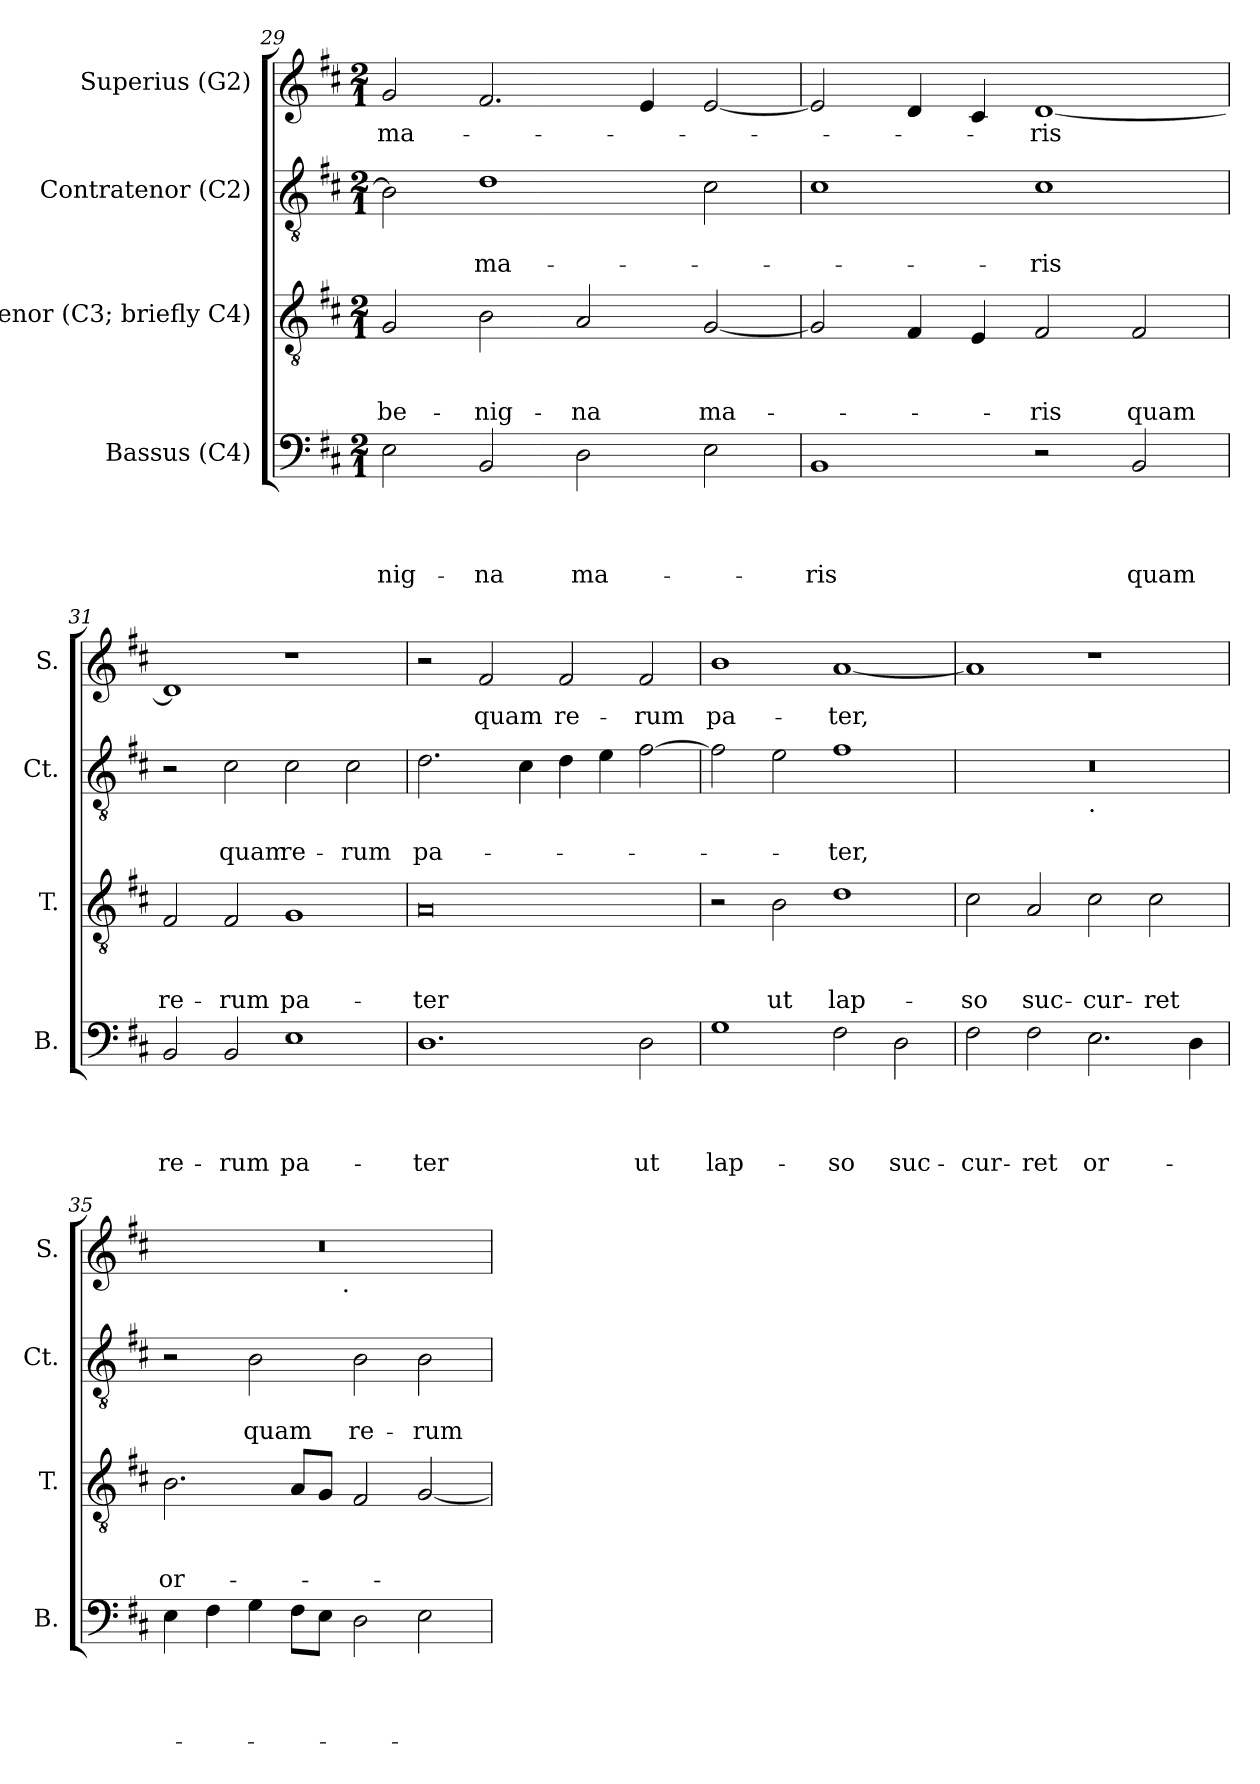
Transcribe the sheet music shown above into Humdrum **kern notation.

**kern	**text	**text	**text	**text	**kern	**text	**text	**text	**kern	**text	**text	**kern	**text
*part4	*part4	*part4	*part4	*part4	*part3	*part3	*part3	*part3	*part2	*part2	*part2	*part1	*part1
*staff4	*staff4	*staff4	*staff4	*staff4	*staff3	*staff3	*staff3	*staff3	*staff2	*staff2	*staff2	*staff1	*staff1
*I"Bassus (C4)	*	*	*	*	*I"Tenor (C3; briefly C4)	*	*	*	*I"Contratenor (C2)	*	*	*I"Superius (G2)	*
*I'B.	*	*	*	*	*I'T.	*	*	*	*I'Ct.	*	*	*I'S.	*
*clefF4	*	*	*	*	*clefGv2	*	*	*	*clefGv2	*	*	*clefG2	*
*k[f#c#]	*	*	*	*	*k[f#c#]	*	*	*	*k[f#c#]	*	*	*k[f#c#]	*
*D:	*	*	*	*	*D:	*	*	*	*D:	*	*	*D:	*
*M2/1	*	*	*	*	*M2/1	*	*	*	*M2/1	*	*	*M2/1	*
=29	=29	=29	=29	=29	=29	=29	=29	=29	=29	=29	=29	=29	=29
!	!	!	!	!LO:LY:b	!	!	!	!LO:LY:b	!	!	!	!	!LO:LY:b
2E\	.	.	.	-nig-	2G/	.	.	be-	2B\]	.	.	2g/	ma-
!	!	!	!	!LO:LY:b	!	!	!	!LO:LY:b	!	!	!LO:LY:b	!	!
2BB/	.	.	.	-na	2B\	.	.	-nig-	1d	.	ma-	2.f#/	.
!	!	!	!	!LO:LY:b	!	!	!	!LO:LY:b	!	!	!	!	!
2D\	.	.	.	ma-	2A/	.	.	-na	.	.	.	.	.
.	.	.	.	.	.	.	.	.	.	.	.	4e/	.
!	!	!	!	!	!	!	!	!LO:LY:b	!	!	!	!	!
2E\	.	.	.	.	[<2G/	.	.	ma-	2c#\	.	.	[<2e/	.
=30	=30	=30	=30	=30	=30	=30	=30	=30	=30	=30	=30	=30	=30
!	!	!	!	!LO:LY:b	!	!	!	!	!	!	!	!	!
1BB	.	.	.	-ris	2G/]	.	.	.	1c#	.	.	2e/]	.
.	.	.	.	.	4F#/	.	.	.	.	.	.	4d/	.
.	.	.	.	.	4E/	.	.	.	.	.	.	4c#/	.
!	!	!	!	!	!	!	!	!LO:LY:b	!	!	!LO:LY:b	!	!LO:LY:b
2r	.	.	.	.	2F#/	.	.	-ris	1c#	.	-ris	[<1d	-ris
!	!	!	!	!LO:LY:b	!	!	!	!LO:LY:b	!	!	!	!	!
2BB/	.	.	.	quam	2F#/	.	.	quam	.	.	.	.	.
=31	=31	=31	=31	=31	=31	=31	=31	=31	=31	=31	=31	=31	=31
!	!	!	!	!LO:LY:b	!	!	!	!LO:LY:b	!	!	!	!	!
2BB/	.	.	.	re-	2F#/	.	.	re-	2r	.	.	1d]	.
!	!	!	!	!LO:LY:b	!	!	!	!LO:LY:b	!	!	!LO:LY:b	!	!
2BB/	.	.	.	-rum	2F#/	.	.	-rum	2c#\	.	quam	.	.
!	!	!	!	!LO:LY:b	!	!	!	!LO:LY:b	!	!	!LO:LY:b	!	!
1E	.	.	.	pa-	1G	.	.	pa-	2c#\	.	re-	1r	.
!	!	!	!	!	!	!	!	!	!	!	!LO:LY:b	!	!
.	.	.	.	.	.	.	.	.	2c#\	.	-rum	.	.
!!LO:LB:g=z
=32	=32	=32	=32	=32	=32	=32	=32	=32	=32	=32	=32	=32	=32
!	!	!	!	!LO:LY:b	!	!	!	!LO:LY:b:rj	!	!	!LO:LY:b	!	!
1.D	.	.	.	-ter	0A	.	.	-ter	2.d\	.	pa-	2r	.
!	!	!	!	!	!	!	!	!	!	!	!	!	!LO:LY:b
.	.	.	.	.	.	.	.	.	.	.	.	2f#/	quam
.	.	.	.	.	.	.	.	.	4c#\	.	.	.	.
!	!	!	!	!	!	!	!	!	!	!	!	!	!LO:LY:b
.	.	.	.	.	.	.	.	.	4d\	.	.	2f#/	re-
.	.	.	.	.	.	.	.	.	4e\	.	.	.	.
!	!	!	!	!LO:LY:b	!	!	!	!	!	!	!	!	!LO:LY:b
2D\	.	.	.	ut	.	.	.	.	[>2f#\	.	.	2f#/	-rum
=33	=33	=33	=33	=33	=33	=33	=33	=33	=33	=33	=33	=33	=33
!	!	!	!	!LO:LY:b	!	!	!	!	!	!	!	!	!LO:LY:b
1G	.	.	.	lap-	2r	.	.	.	2f#\]	.	.	1b	pa-
!	!	!	!	!	!	!	!	!LO:LY:b	!	!	!	!	!
.	.	.	.	.	2B\	.	.	ut	2e\	.	.	.	.
!	!	!	!	!LO:LY:b	!	!	!	!LO:LY:b	!	!	!LO:LY:b	!	!LO:LY:b
2F#\	.	.	.	-so	1d	.	.	lap-	1f#	.	-ter,	[<1a	-ter,
!	!	!	!	!LO:LY:b	!	!	!	!	!	!	!	!	!
2D\	.	.	.	suc-	.	.	.	.	.	.	.	.	.
=34	=34	=34	=34	=34	=34	=34	=34	=34	=34	=34	=34	=34	=34
!	!	!	!	!LO:LY:b	!	!	!	!LO:LY:b	!	!	!	!	!
*	*	*	*	*	*	*	*	*	*^	*	*	*	*
2F#\	.	.	.	-cur-	2c#\	.	.	-so	0r	1ryy	.	.	1a]	.
!	!	!	!	!LO:LY:b	!	!	!	!LO:LY:b	!	!	!	!	!	!
2F#\	.	.	.	-ret	2A/	.	.	suc-	.	.	.	.	.	.
!	!	!	!	!	!	!	!	!	!	!LO:TX:b:t=.	!	!	!	!
!	!	!	!	!LO:LY:b	!	!	!	!LO:LY:b	!	!	!	!	!	!
2.E\	.	.	.	or-	2c#\	.	.	-cur-	.	1ryy	.	.	1r	.
!	!	!	!	!	!	!	!	!LO:LY:b	!	!	!	!	!	!
.	.	.	.	.	2c#\	.	.	-ret	.	.	.	.	.	.
4D\	.	.	.	.	.	.	.	.	.	.	.	.	.	.
=35	=35	=35	=35	=35	=35	=35	=35	=35	=35	=35	=35	=35	=35	=35
!	!	!	!	!	!	!	!	!LO:LY:b	!	!	!	!	!	!
*	*	*	*	*	*	*	*	*	*v	*v	*	*	*^	*
4E\	.	.	.	.	2.B\	.	.	or-	2r	.	.	0r	2ryy	.
4F#\	.	.	.	.	.	.	.	.	.	.	.	.	.	.
!	!	!	!	!	!	!	!	!	!	!	!LO:LY:b	!	!	!
4G\	.	.	.	.	.	.	.	.	2B\	.	quam	.	4...ryy	.
8F#\L	.	.	.	.	8A/L	.	.	.	.	.	.	.	.	.
8E\J	.	.	.	.	8G/J	.	.	.	.	.	.	.	.	.
!	!	!	!	!	!	!	!	!	!	!	!	!	!LO:TX:b:t=.	!
.	.	.	.	.	.	.	.	.	.	.	.	.	1ryy	.
!	!	!	!	!	!	!	!	!	!	!	!LO:LY:b	!	!	!
2D\	.	.	.	.	2F#/	.	.	.	2B\	.	re-	.	.	.
!	!	!	!	!	!	!	!	!	!	!	!LO:LY:b	!	!	!
2E\	.	.	.	.	[>2G/	.	.	.	2B\	.	-rum	.	.	.
.	.	.	.	.	.	.	.	.	.	.	.	.	32ryy	.
*	*	*	*	*	*	*	*	*	*	*	*	*v	*v	*
=	=	=	=	=	=	=	=	=	=	=	=	=	=
*-	*-	*-	*-	*-	*-	*-	*-	*-	*-	*-	*-	*-	*-
